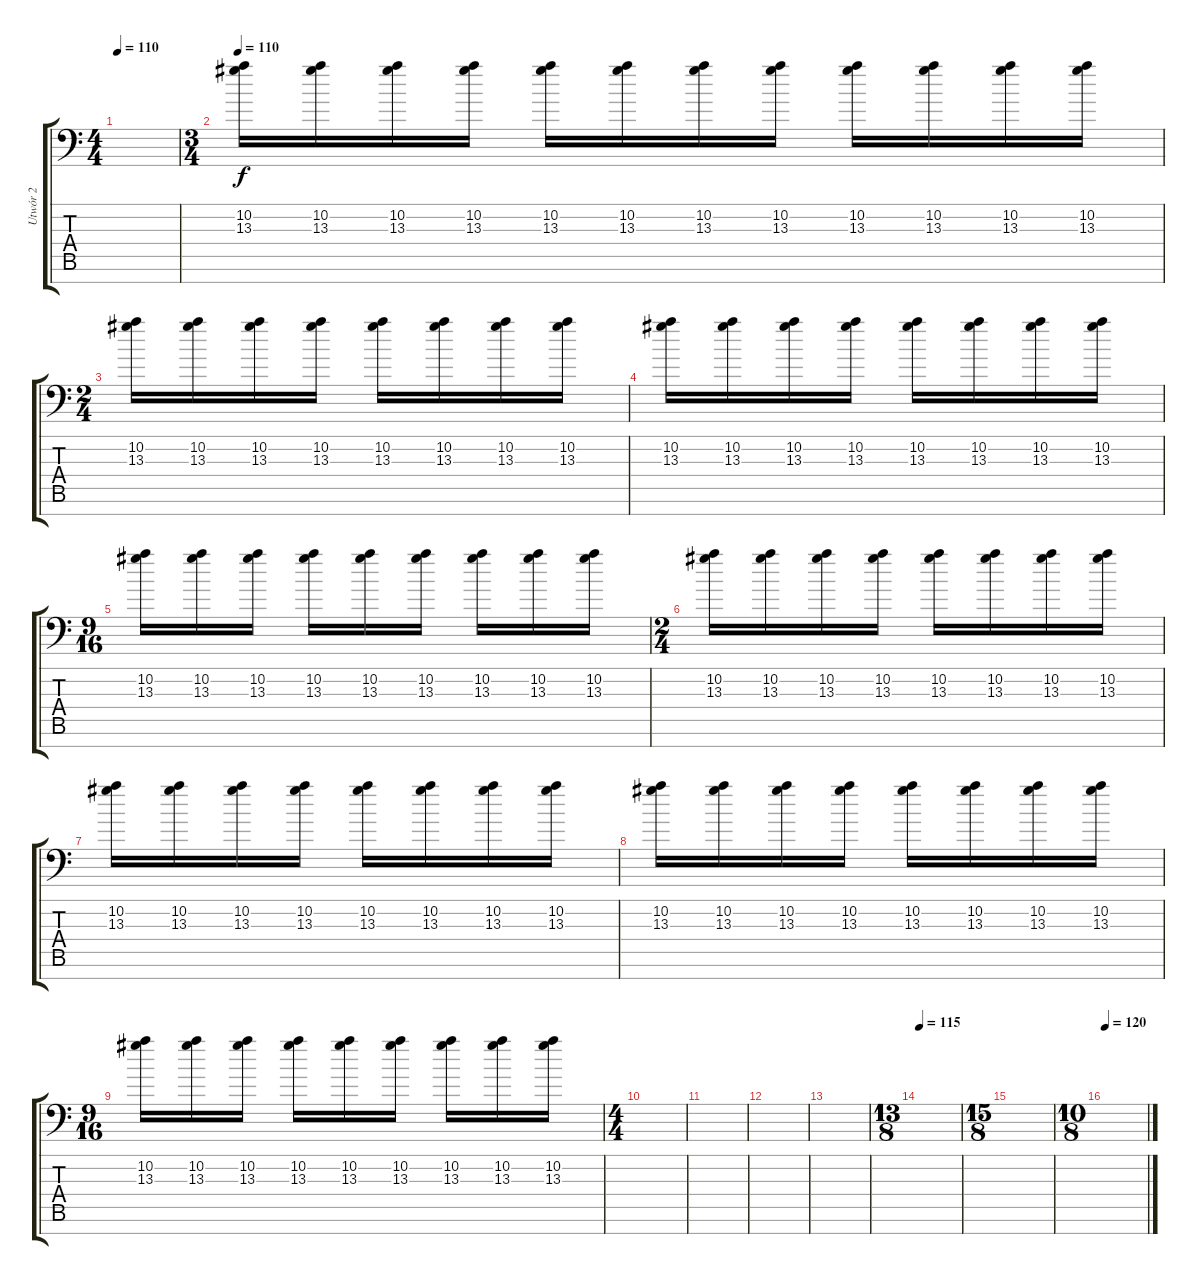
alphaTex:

\track ("Utwór 2" "Utwór 2") {instrument distortionguitar}
\staff {score tabs}
\tuning (E4 B3 G3 D3 Gb2 Db2 Gb1) {hide}
\ts (4 4)
\tempo 110
\clef f4
\ks c
|
\ts (3 4)
\tempo 110
(10.2 13.3).16 (10.2 13.3).16 (10.2 13.3).16 (10.2 13.3).16 (10.2 13.3).16 (10.2 13.3).16 (10.2 13.3).16 (10.2 13.3).16 (10.2 13.3).16 (10.2 13.3).16 (10.2 13.3).16 (10.2 13.3).16 |
\ts (2 4)
(10.2 13.3).16 (10.2 13.3).16 (10.2 13.3).16 (10.2 13.3).16 (10.2 13.3).16 (10.2 13.3).16 (10.2 13.3).16 (10.2 13.3).16 |
(10.2 13.3).16 (10.2 13.3).16 (10.2 13.3).16 (10.2 13.3).16 (10.2 13.3).16 (10.2 13.3).16 (10.2 13.3).16 (10.2 13.3).16 |
\ts (9 16)
(10.2 13.3).16 (10.2 13.3).16 (10.2 13.3).16 (10.2 13.3).16 (10.2 13.3).16 (10.2 13.3).16 (10.2 13.3).16 (10.2 13.3).16 (10.2 13.3).16 |
\ts (2 4)
(10.2 13.3).16 (10.2 13.3).16 (10.2 13.3).16 (10.2 13.3).16 (10.2 13.3).16 (10.2 13.3).16 (10.2 13.3).16 (10.2 13.3).16 |
(10.2 13.3).16 (10.2 13.3).16 (10.2 13.3).16 (10.2 13.3).16 (10.2 13.3).16 (10.2 13.3).16 (10.2 13.3).16 (10.2 13.3).16 |
(10.2 13.3).16 (10.2 13.3).16 (10.2 13.3).16 (10.2 13.3).16 (10.2 13.3).16 (10.2 13.3).16 (10.2 13.3).16 (10.2 13.3).16 |
\ts (9 16)
(10.2 13.3).16 (10.2 13.3).16 (10.2 13.3).16 (10.2 13.3).16 (10.2 13.3).16 (10.2 13.3).16 (10.2 13.3).16 (10.2 13.3).16 (10.2 13.3).16 |
\ts (4 4)
|
|
|
|
\ts (13 8)
\tempo 115
|
\ts (15 8)
|
\ts (10 8)
\tempo 120
